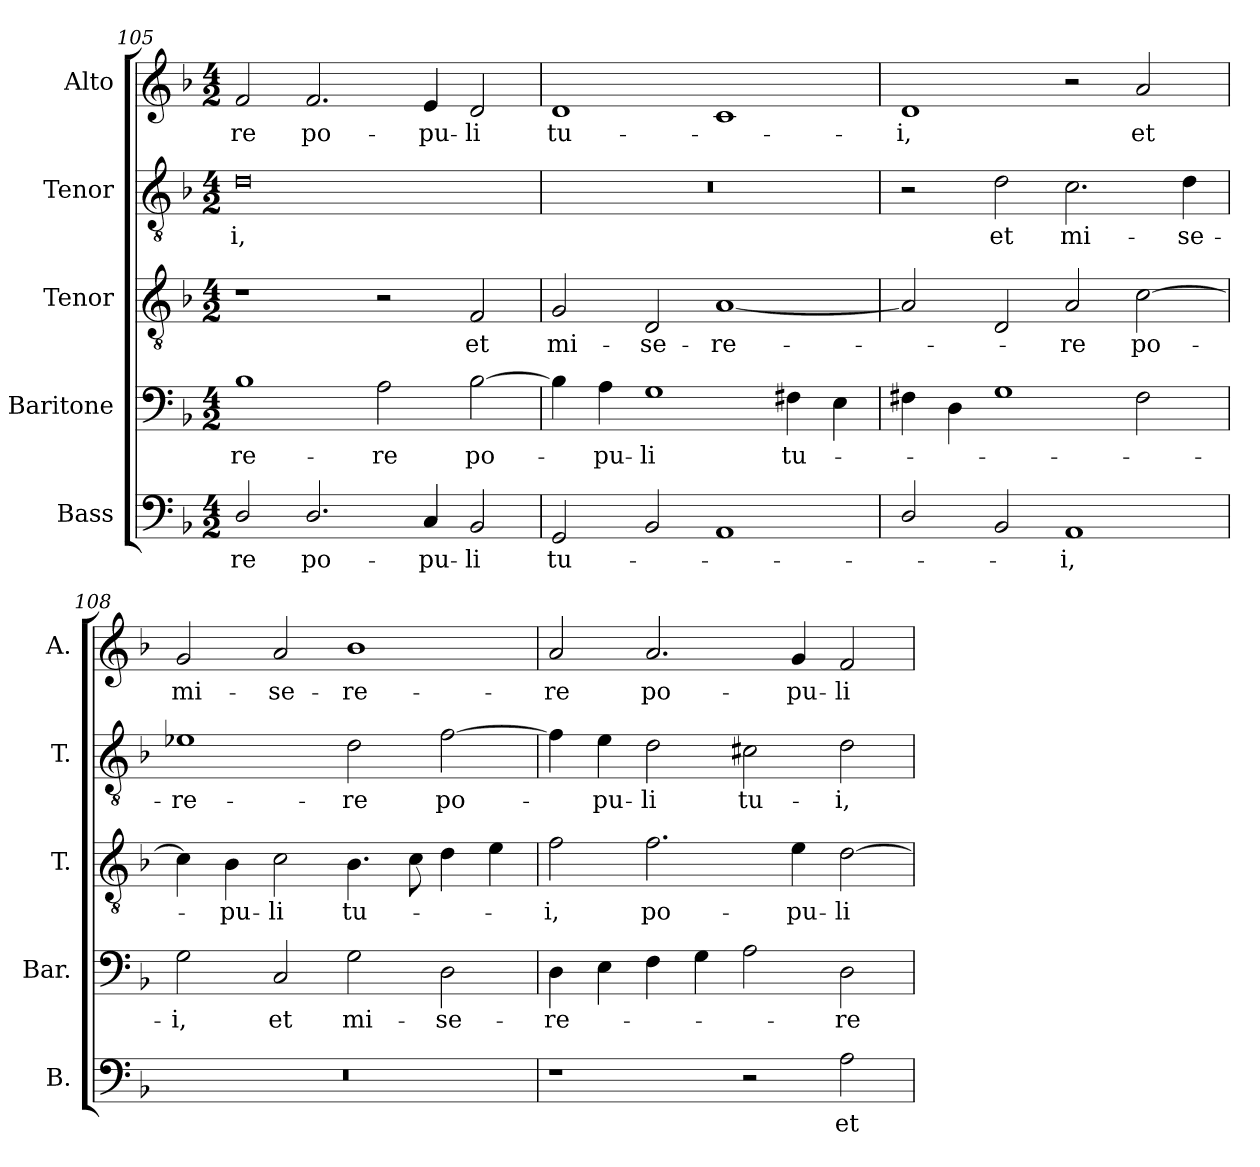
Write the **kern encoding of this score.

**kern	**text	**kern	**text	**kern	**text	**kern	**text	**kern	**text
*part5	*part5	*part4	*part4	*part3	*part3	*part2	*part2	*part1	*part1
*staff5	*staff5	*staff4	*staff4	*staff3	*staff3	*staff2	*staff2	*staff1	*staff1
*I"Bass	*	*I"Baritone	*	*I"Tenor	*	*I"Tenor	*	*I"Alto	*
*I'B.	*	*I'Bar.	*	*I'T.	*	*I'T.	*	*I'A.	*
*clefF4	*	*clefF4	*	*clefGv2	*	*clefGv2	*	*clefG2	*
*	*	*	*	*ITrd7c12	*	*ITrd7c12	*	*	*
*k[b-]	*	*k[b-]	*	*k[b-]	*	*k[b-]	*	*k[b-]	*
*F:	*	*F:	*	*F:	*	*F:	*	*F:	*
*M4/2	*	*M4/2	*	*M4/2	*	*M4/2	*	*M4/2	*
=105	=105	=105	=105	=105	=105	=105	=105	=105	=105
!	!LO:LY:b:color=#000000	!	!	!	!	!	!	!	!
!	!	!	!LO:LY:b:color=#000000	!	!	!	!	!	!
!	!	!	!	!	!	!	!LO:LY:b:color=#000000	!	!
!	!	!	!	!	!	!	!	!	!LO:LY:b:color=#000000
2Di/	-re	1B-i	-re-	1r	.	0Di	-i,	2fi/	-re
!	!LO:LY:b:color=#000000	!	!	!	!	!	!	!	!
!	!	!	!	!	!	!	!	!	!LO:LY:b:color=#000000
2.Di/	po-	.	.	.	.	.	.	2.fi/	po-
!	!	!	!LO:LY:b:color=#000000	!	!	!	!	!	!
.	.	2Ai\	-re	2r	.	.	.	.	.
!	!LO:LY:b:color=#000000	!	!	!	!	!	!	!	!
!	!	!	!	!	!	!	!	!	!LO:LY:b:color=#000000
4Ci/	-pu-	.	.	.	.	.	.	4ei/	-pu-
!	!LO:LY:b:color=#000000	!	!	!	!	!	!	!	!
!	!	!	!LO:LY:b:color=#000000	!	!	!	!	!	!
!	!	!	!	!	!LO:LY:b:color=#000000	!	!	!	!
!	!	!	!	!	!	!	!	!	!LO:LY:b:color=#000000
2BB-i/	-li	[2B-i\	po-	2FFi/	et	.	.	2di/	-li
=106	=106	=106	=106	=106	=106	=106	=106	=106	=106
!	!LO:LY:b:color=#000000	!	!	!	!	!	!	!	!
!	!	!	!	!	!LO:LY:b:color=#000000	!LO:N:vis=1	!	!	!
!	!	!	!	!	!	!	!	!	!LO:LY:b:color=#000000
2GGi/	tu-	4B-i\]	.	2GGi/	mi-	0r	.	1di	tu-
!	!	!	!LO:LY:b:color=#000000	!	!	!	!	!	!
.	.	4Ai\	-pu-	.	.	.	.	.	.
!	!	!	!LO:LY:b:color=#000000	!	!	!	!	!	!
!	!	!	!	!	!LO:LY:b:color=#000000	!	!	!	!
2BB-i/	.	1Gi	-li	2DDi/	-se-	.	.	.	.
!	!	!	!	!	!LO:LY:b:color=#000000	!	!	!	!
1AAi	.	.	.	[1AAi	-re-	.	.	1ci	.
!	!	!	!LO:LY:b:color=#000000	!	!	!	!	!	!
.	.	4F#Xi\	tu-	.	.	.	.	.	.
.	.	4Ei\	.	.	.	.	.	.	.
=107	=107	=107	=107	=107	=107	=107	=107	=107	=107
!	!	!	!	!	!	!	!	!	!LO:LY:b:color=#000000
2Di/	.	4F#Xi\	.	2AAi/]	.	2r	.	1di	-i,
.	.	4Di\	.	.	.	.	.	.	.
!	!	!	!	!	!	!	!LO:LY:b:color=#000000	!	!
2BB-i/	.	1Gi	.	2DDi/	.	2Di\	et	.	.
!	!LO:LY:b:color=#000000	!	!	!	!	!	!	!	!
!	!	!	!	!	!LO:LY:b:color=#000000	!	!	!	!
!	!	!	!	!	!	!	!LO:LY:b:color=#000000	!	!
1AAi	-i,	.	.	2AAi/	-re	2.Ci\	mi-	2r	.
!	!	!	!	!	!LO:LY:b:color=#000000	!	!	!	!
!	!	!	!	!	!	!	!	!	!LO:LY:b:color=#000000
.	.	2F#i\	.	[2Ci\	po-	.	.	2ai/	et
!	!	!	!	!	!	!	!LO:LY:b:color=#000000	!	!
.	.	.	.	.	.	4Di\	-se-	.	.
!!LO:LB:g=z
=108	=108	=108	=108	=108	=108	=108	=108	=108	=108
!LO:N:vis=1	!	!	!	!	!	!	!	!	!
!	!	!	!LO:LY:b:color=#000000	!	!	!	!	!	!
!	!	!	!	!	!	!	!LO:LY:b:color=#000000	!	!
!	!	!	!	!	!	!	!	!	!LO:LY:b:color=#000000
0r	.	2Gi\	-i,	4Ci\]	.	1E-Xi	-re-	2gi/	mi-
!	!	!	!	!	!LO:LY:b:color=#000000	!	!	!	!
.	.	.	.	4BB-i\	-pu-	.	.	.	.
!	!	!	!LO:LY:b:color=#000000	!	!	!	!	!	!
!	!	!	!	!	!LO:LY:b:color=#000000	!	!	!	!
!	!	!	!	!	!	!	!	!	!LO:LY:b:color=#000000
.	.	2Ci/	et	2Ci\	-li	.	.	2ai/	-se-
!	!	!	!LO:LY:b:color=#000000	!	!	!	!	!	!
!	!	!	!	!	!LO:LY:b:color=#000000	!	!	!	!
!	!	!	!	!	!	!	!LO:LY:b:color=#000000	!	!
!	!	!	!	!	!	!	!	!	!LO:LY:b:color=#000000
.	.	2Gi\	mi-	4.BB-i\	tu-	2Di\	-re	1b-i	-re-
.	.	.	.	8Ci\	.	.	.	.	.
!	!	!	!LO:LY:b:color=#000000	!	!	!	!	!	!
!	!	!	!	!	!	!	!LO:LY:b:color=#000000	!	!
.	.	2Di\	-se-	4Di\	.	[2Fi\	po-	.	.
.	.	.	.	4Ei\	.	.	.	.	.
=109	=109	=109	=109	=109	=109	=109	=109	=109	=109
!	!	!	!LO:LY:b:color=#000000	!	!	!	!	!	!
!	!	!	!	!	!LO:LY:b:color=#000000	!	!	!	!
!	!	!	!	!	!	!	!	!	!LO:LY:b:color=#000000
1r	.	4Di\	-re-	2Fi\	-i,	4Fi\]	.	2ai/	-re
!	!	!	!	!	!	!	!LO:LY:b:color=#000000	!	!
.	.	4Ei\	.	.	.	4Ei\	-pu-	.	.
!	!	!	!	!	!LO:LY:b:color=#000000	!	!	!	!
!	!	!	!	!	!	!	!LO:LY:b:color=#000000	!	!
!	!	!	!	!	!	!	!	!	!LO:LY:b:color=#000000
.	.	4Fi\	.	2.Fi\	po-	2Di\	-li	2.ai/	po-
.	.	4Gi\	.	.	.	.	.	.	.
!	!	!	!	!	!	!	!LO:LY:b:color=#000000	!	!
2r	.	2Ai\	.	.	.	2C#Xi\	tu-	.	.
!	!	!	!	!	!LO:LY:b:color=#000000	!	!	!	!
!	!	!	!	!	!	!	!	!	!LO:LY:b:color=#000000
.	.	.	.	4Ei\	-pu-	.	.	4gi/	-pu-
!	!LO:LY:b:color=#000000	!	!	!	!	!	!	!	!
!	!	!	!LO:LY:b:color=#000000	!	!	!	!	!	!
!	!	!	!	!	!LO:LY:b:color=#000000	!	!	!	!
!	!	!	!	!	!	!	!LO:LY:b:color=#000000	!	!
!	!	!	!	!	!	!	!	!	!LO:LY:b:color=#000000
2Ai\	et	2Di\	-re	[2Di\	-li	2Di\	-i,	2fi/	-li
=	=	=	=	=	=	=	=	=	=
*-	*-	*-	*-	*-	*-	*-	*-	*-	*-
